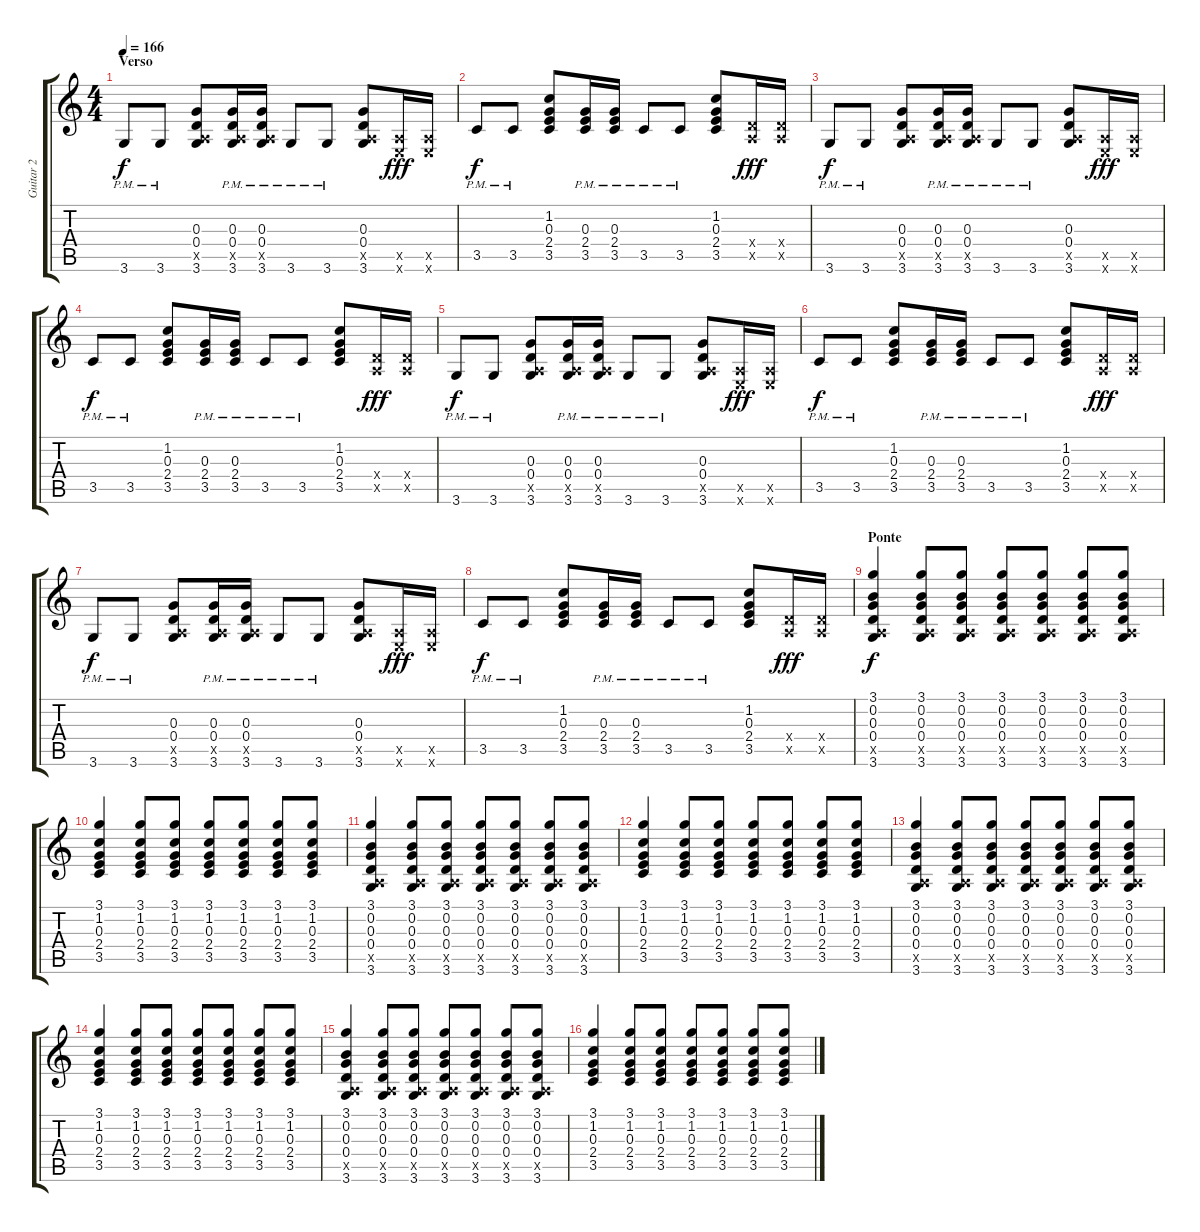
\track ("Guitar 2" "Guitar 2") {instrument overdrivenguitar}
\staff {score tabs}
\tuning (E4 B3 G3 D3 A2 E2) {hide}
\ts (4 4)
\section ("" "Verso")
\tempo 166
\clef g2
\ks c
3.6{pm}.8{dy f} 3.6{pm}.8 (0.3 0.4 0.5{x} 3.6).8 (0.3{pm} 0.4{pm} 0.5{x} 3.6{pm}).16 (0.3{pm} 0.4{pm} 0.5{x} 3.6{pm}).16 3.6{pm}.8 3.6{pm}.8 (0.3 0.4 0.5{x} 3.6).8 (0.5{x} 0.6{x}).16{dy fff} (0.5{x} 0.6{x}).16 |
3.5{pm}.8{dy f} 3.5{pm}.8 (1.2 0.3 2.4 3.5).8 (0.3{pm} 2.4{pm} 3.5{pm}).16 (0.3{pm} 2.4{pm} 3.5{pm}).16 3.5{pm}.8 3.5{pm}.8 (1.2 0.3 2.4 3.5).8 (0.4{x} 0.5{x}).16{dy fff} (0.4{x} 0.5{x}).16 |
3.6{pm}.8{dy f} 3.6{pm}.8 (0.3 0.4 0.5{x} 3.6).8 (0.3{pm} 0.4{pm} 0.5{x} 3.6{pm}).16 (0.3{pm} 0.4{pm} 0.5{x} 3.6{pm}).16 3.6{pm}.8 3.6{pm}.8 (0.3 0.4 0.5{x} 3.6).8 (0.5{x} 0.6{x}).16{dy fff} (0.5{x} 0.6{x}).16 |
3.5{pm}.8{dy f} 3.5{pm}.8 (1.2 0.3 2.4 3.5).8 (0.3{pm} 2.4{pm} 3.5{pm}).16 (0.3{pm} 2.4{pm} 3.5{pm}).16 3.5{pm}.8 3.5{pm}.8 (1.2 0.3 2.4 3.5).8 (0.4{x} 0.5{x}).16{dy fff} (0.4{x} 0.5{x}).16 |
3.6{pm}.8{dy f} 3.6{pm}.8 (0.3 0.4 0.5{x} 3.6).8 (0.3{pm} 0.4{pm} 0.5{x} 3.6{pm}).16 (0.3{pm} 0.4{pm} 0.5{x} 3.6{pm}).16 3.6{pm}.8 3.6{pm}.8 (0.3 0.4 0.5{x} 3.6).8 (0.5{x} 0.6{x}).16{dy fff} (0.5{x} 0.6{x}).16 |
3.5{pm}.8{dy f} 3.5{pm}.8 (1.2 0.3 2.4 3.5).8 (0.3{pm} 2.4{pm} 3.5{pm}).16 (0.3{pm} 2.4{pm} 3.5{pm}).16 3.5{pm}.8 3.5{pm}.8 (1.2 0.3 2.4 3.5).8 (0.4{x} 0.5{x}).16{dy fff} (0.4{x} 0.5{x}).16 |
3.6{pm}.8{dy f} 3.6{pm}.8 (0.3 0.4 0.5{x} 3.6).8 (0.3{pm} 0.4{pm} 0.5{x} 3.6{pm}).16 (0.3{pm} 0.4{pm} 0.5{x} 3.6{pm}).16 3.6{pm}.8 3.6{pm}.8 (0.3 0.4 0.5{x} 3.6).8 (0.5{x} 0.6{x}).16{dy fff} (0.5{x} 0.6{x}).16 |
3.5{pm}.8{dy f} 3.5{pm}.8 (1.2 0.3 2.4 3.5).8 (0.3{pm} 2.4{pm} 3.5{pm}).16 (0.3{pm} 2.4{pm} 3.5{pm}).16 3.5{pm}.8 3.5{pm}.8 (1.2 0.3 2.4 3.5).8 (0.4{x} 0.5{x}).16{dy fff} (0.4{x} 0.5{x}).16 |
\section ("" "Ponte")
(3.1 0.2 0.3 0.4 0.5{x} 3.6).4{dy f} (3.1 0.2 0.3 0.4 0.5{x} 3.6).8 (3.1 0.2 0.3 0.4 0.5{x} 3.6).8 (3.1 0.2 0.3 0.4 0.5{x} 3.6).8 (3.1 0.2 0.3 0.4 0.5{x} 3.6).8 (3.1 0.2 0.3 0.4 0.5{x} 3.6).8 (3.1 0.2 0.3 0.4 0.5{x} 3.6).8 |
(3.1 1.2 0.3 2.4 3.5).4 (3.1 1.2 0.3 2.4 3.5).8 (3.1 1.2 0.3 2.4 3.5).8 (3.1 1.2 0.3 2.4 3.5).8 (3.1 1.2 0.3 2.4 3.5).8 (3.1 1.2 0.3 2.4 3.5).8 (3.1 1.2 0.3 2.4 3.5).8 |
(3.1 0.2 0.3 0.4 0.5{x} 3.6).4 (3.1 0.2 0.3 0.4 0.5{x} 3.6).8 (3.1 0.2 0.3 0.4 0.5{x} 3.6).8 (3.1 0.2 0.3 0.4 0.5{x} 3.6).8 (3.1 0.2 0.3 0.4 0.5{x} 3.6).8 (3.1 0.2 0.3 0.4 0.5{x} 3.6).8 (3.1 0.2 0.3 0.4 0.5{x} 3.6).8 |
(3.1 1.2 0.3 2.4 3.5).4 (3.1 1.2 0.3 2.4 3.5).8 (3.1 1.2 0.3 2.4 3.5).8 (3.1 1.2 0.3 2.4 3.5).8 (3.1 1.2 0.3 2.4 3.5).8 (3.1 1.2 0.3 2.4 3.5).8 (3.1 1.2 0.3 2.4 3.5).8 |
(3.1 0.2 0.3 0.4 0.5{x} 3.6).4 (3.1 0.2 0.3 0.4 0.5{x} 3.6).8 (3.1 0.2 0.3 0.4 0.5{x} 3.6).8 (3.1 0.2 0.3 0.4 0.5{x} 3.6).8 (3.1 0.2 0.3 0.4 0.5{x} 3.6).8 (3.1 0.2 0.3 0.4 0.5{x} 3.6).8 (3.1 0.2 0.3 0.4 0.5{x} 3.6).8 |
(3.1 1.2 0.3 2.4 3.5).4 (3.1 1.2 0.3 2.4 3.5).8 (3.1 1.2 0.3 2.4 3.5).8 (3.1 1.2 0.3 2.4 3.5).8 (3.1 1.2 0.3 2.4 3.5).8 (3.1 1.2 0.3 2.4 3.5).8 (3.1 1.2 0.3 2.4 3.5).8 |
(3.1 0.2 0.3 0.4 0.5{x} 3.6).4 (3.1 0.2 0.3 0.4 0.5{x} 3.6).8 (3.1 0.2 0.3 0.4 0.5{x} 3.6).8 (3.1 0.2 0.3 0.4 0.5{x} 3.6).8 (3.1 0.2 0.3 0.4 0.5{x} 3.6).8 (3.1 0.2 0.3 0.4 0.5{x} 3.6).8 (3.1 0.2 0.3 0.4 0.5{x} 3.6).8 |
(3.1 1.2 0.3 2.4 3.5).4 (3.1 1.2 0.3 2.4 3.5).8 (3.1 1.2 0.3 2.4 3.5).8 (3.1 1.2 0.3 2.4 3.5).8 (3.1 1.2 0.3 2.4 3.5).8 (3.1 1.2 0.3 2.4 3.5).8 (3.1 1.2 0.3 2.4 3.5).8
